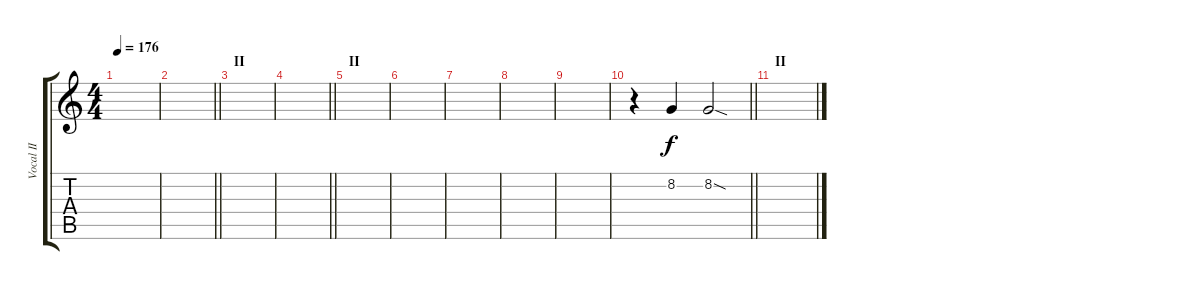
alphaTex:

\track ("Vocal II" "Vocal II") {instrument lead2sawtooth}
\staff {score tabs}
\tuning (E4 B3 G3 D3 A2 D2) {hide}
\ts (4 4)
\tempo 176
\clef g2
\ks c
|
\barLineRight lightlight
|
\section ("" "II")
|
\barLineRight lightlight
|
\section ("" "II")
|
|
|
|
|
\barLineRight lightlight
r.4 8.2.4 8.2{sod}.2 |
\section ("" "II")
